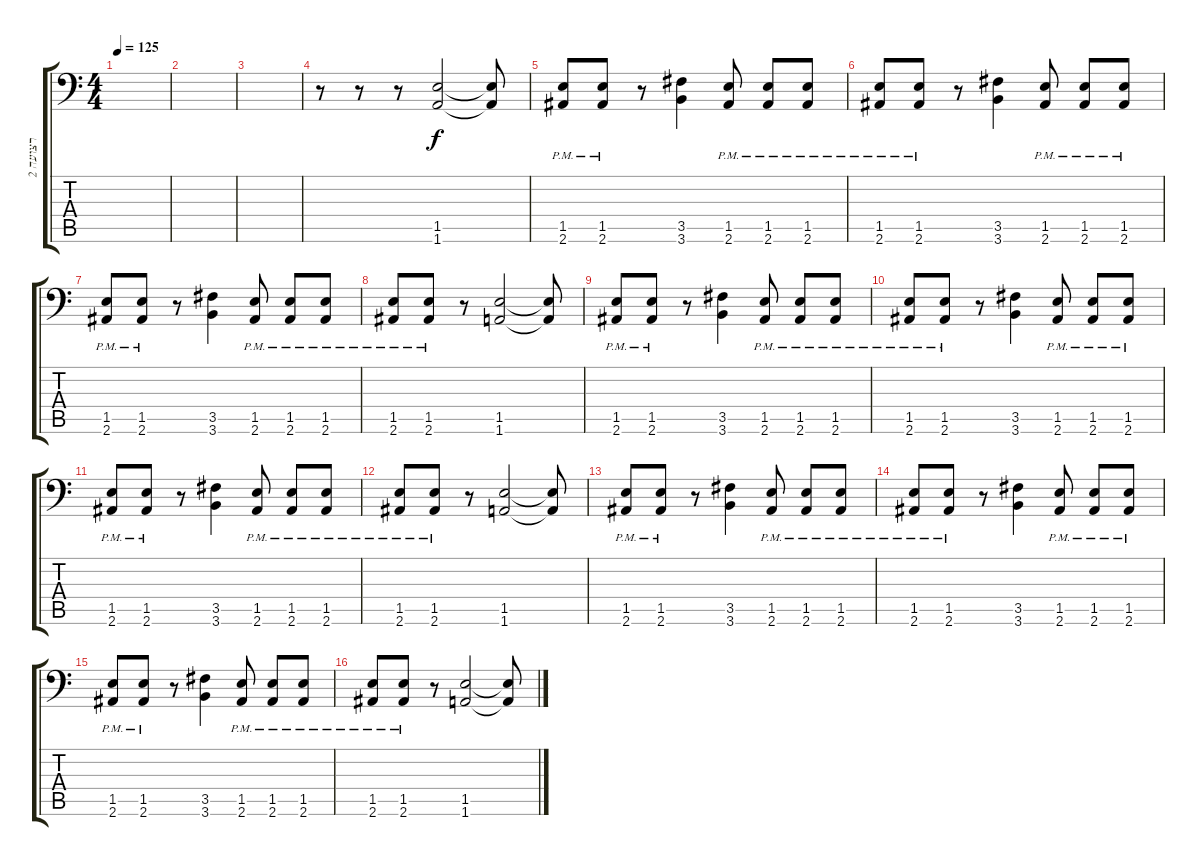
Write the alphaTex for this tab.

\track ("רצועה 2" "רצועה 2") {instrument distortionguitar}
\staff {score tabs}
\tuning (Bb3 F3 Db3 Ab2 Eb2 Ab1) {hide}
\ts (4 4)
\tempo 125
\clef f4
\ks c
|
|
|
r.8 r.8 r.8 (1.5 1.6).2 (1.5{t} 1.6{t}).8 |
(1.5{pm} 2.6{pm}).8 (1.5{pm} 2.6{pm}).8 r.8 (3.5 3.6).4 (1.5{pm} 2.6{pm}).8 (1.5{pm} 2.6{pm}).8 (1.5{pm} 2.6{pm}).8 |
(1.5{pm} 2.6{pm}).8 (1.5{pm} 2.6{pm}).8 r.8 (3.5 3.6).4 (1.5{pm} 2.6{pm}).8 (1.5{pm} 2.6{pm}).8 (1.5{pm} 2.6{pm}).8 |
(1.5{pm} 2.6{pm}).8 (1.5{pm} 2.6{pm}).8 r.8 (3.5 3.6).4 (1.5{pm} 2.6{pm}).8 (1.5{pm} 2.6{pm}).8 (1.5{pm} 2.6{pm}).8 |
(1.5{pm} 2.6{pm}).8 (1.5{pm} 2.6{pm}).8 r.8 (1.5 1.6).2 (1.5{t} 1.6{t}).8 |
(1.5{pm} 2.6{pm}).8 (1.5{pm} 2.6{pm}).8 r.8 (3.5 3.6).4 (1.5{pm} 2.6{pm}).8 (1.5{pm} 2.6{pm}).8 (1.5{pm} 2.6{pm}).8 |
(1.5{pm} 2.6{pm}).8 (1.5{pm} 2.6{pm}).8 r.8 (3.5 3.6).4 (1.5{pm} 2.6{pm}).8 (1.5{pm} 2.6{pm}).8 (1.5{pm} 2.6{pm}).8 |
(1.5{pm} 2.6{pm}).8 (1.5{pm} 2.6{pm}).8 r.8 (3.5 3.6).4 (1.5{pm} 2.6{pm}).8 (1.5{pm} 2.6{pm}).8 (1.5{pm} 2.6{pm}).8 |
(1.5{pm} 2.6{pm}).8 (1.5{pm} 2.6{pm}).8 r.8 (1.5 1.6).2 (1.5{t} 1.6{t}).8 |
(1.5{pm} 2.6{pm}).8 (1.5{pm} 2.6{pm}).8 r.8 (3.5 3.6).4 (1.5{pm} 2.6{pm}).8 (1.5{pm} 2.6{pm}).8 (1.5{pm} 2.6{pm}).8 |
(1.5{pm} 2.6{pm}).8 (1.5{pm} 2.6{pm}).8 r.8 (3.5 3.6).4 (1.5{pm} 2.6{pm}).8 (1.5{pm} 2.6{pm}).8 (1.5{pm} 2.6{pm}).8 |
(1.5{pm} 2.6{pm}).8 (1.5{pm} 2.6{pm}).8 r.8 (3.5 3.6).4 (1.5{pm} 2.6{pm}).8 (1.5{pm} 2.6{pm}).8 (1.5{pm} 2.6{pm}).8 |
(1.5{pm} 2.6{pm}).8 (1.5{pm} 2.6{pm}).8 r.8 (1.5 1.6).2 (1.5{t} 1.6{t}).8
